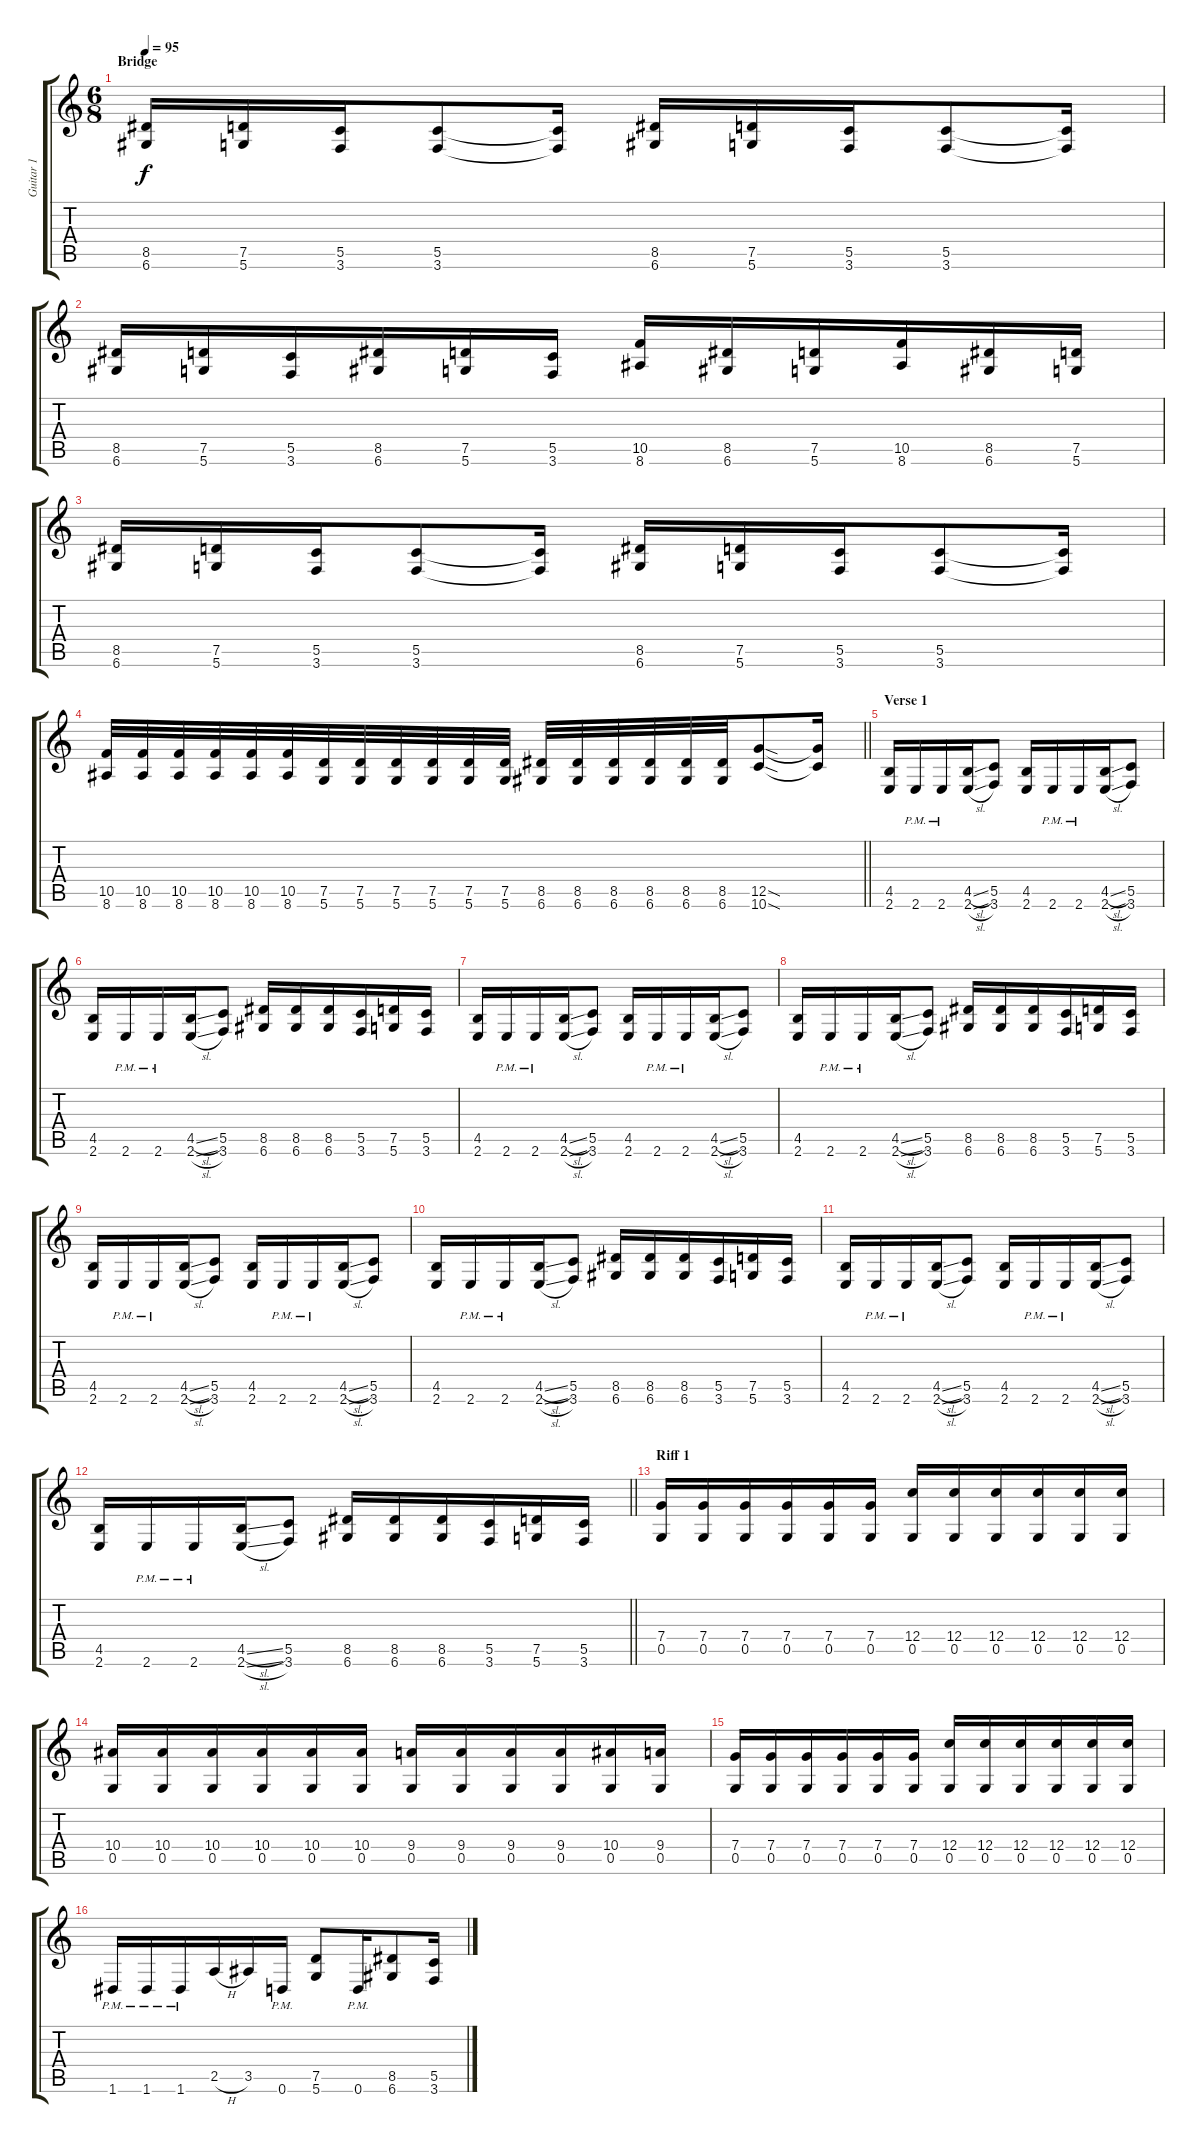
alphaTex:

\track ("Guitar 1" "Guitar 1") {instrument distortionguitar}
\staff {score tabs}
\tuning (D4 A3 F3 C3 G2 D2) {hide}
\ts (6 8)
\section ("" "Bridge")
\tempo 95
\clef g2
\ks c
(8.5 6.6).16{dy f} (7.5 5.6).16 (5.5 3.6).16 (5.5 3.6).8 (5.5{t} 3.6{t}).16 (8.5 6.6).16 (7.5 5.6).16 (5.5 3.6).16 (5.5 3.6).8 (5.5{t} 3.6{t}).16 |
(8.5 6.6).16 (7.5 5.6).16 (5.5 3.6).16 (8.5 6.6).16 (7.5 5.6).16 (5.5 3.6).16 (10.5 8.6).16 (8.5 6.6).16 (7.5 5.6).16 (10.5 8.6).16 (8.5 6.6).16 (7.5 5.6).16 |
(8.5 6.6).16 (7.5 5.6).16 (5.5 3.6).16 (5.5 3.6).8 (5.5{t} 3.6{t}).16 (8.5 6.6).16 (7.5 5.6).16 (5.5 3.6).16 (5.5 3.6).8 (5.5{t} 3.6{t}).16 |
\barLineRight lightlight
(10.5 8.6).32 (10.5 8.6).32 (10.5 8.6).32 (10.5 8.6).32 (10.5 8.6).32 (10.5 8.6).32 (7.5 5.6).32 (7.5 5.6).32 (7.5 5.6).32 (7.5 5.6).32 (7.5 5.6).32 (7.5 5.6).32 (8.5 6.6).32 (8.5 6.6).32 (8.5 6.6).32 (8.5 6.6).32 (8.5 6.6).32 (8.5 6.6).32 (12.5{sod} 10.6{sod}).8 (12.5{t} 10.6{t}).16 |
\section ("" "Verse 1")
(4.5 2.6).16 2.6{pm}.16 2.6{pm}.16 (4.5{sl} 2.6{sl}).16 (5.5 3.6).8 (4.5 2.6).16 2.6{pm}.16 2.6{pm}.16 (4.5{sl} 2.6{sl}).16 (5.5 3.6).8 |
(4.5 2.6).16 2.6{pm}.16 2.6{pm}.16 (4.5{sl} 2.6{sl}).16 (5.5 3.6).8 (8.5 6.6).16 (8.5 6.6).16 (8.5 6.6).16 (5.5 3.6).16 (7.5 5.6).16 (5.5 3.6).16 |
(4.5 2.6).16 2.6{pm}.16 2.6{pm}.16 (4.5{sl} 2.6{sl}).16 (5.5 3.6).8 (4.5 2.6).16 2.6{pm}.16 2.6{pm}.16 (4.5{sl} 2.6{sl}).16 (5.5 3.6).8 |
(4.5 2.6).16 2.6{pm}.16 2.6{pm}.16 (4.5{sl} 2.6{sl}).16 (5.5 3.6).8 (8.5 6.6).16 (8.5 6.6).16 (8.5 6.6).16 (5.5 3.6).16 (7.5 5.6).16 (5.5 3.6).16 |
(4.5 2.6).16 2.6{pm}.16 2.6{pm}.16 (4.5{sl} 2.6{sl}).16 (5.5 3.6).8 (4.5 2.6).16 2.6{pm}.16 2.6{pm}.16 (4.5{sl} 2.6{sl}).16 (5.5 3.6).8 |
(4.5 2.6).16 2.6{pm}.16 2.6{pm}.16 (4.5{sl} 2.6{sl}).16 (5.5 3.6).8 (8.5 6.6).16 (8.5 6.6).16 (8.5 6.6).16 (5.5 3.6).16 (7.5 5.6).16 (5.5 3.6).16 |
(4.5 2.6).16 2.6{pm}.16 2.6{pm}.16 (4.5{sl} 2.6{sl}).16 (5.5 3.6).8 (4.5 2.6).16 2.6{pm}.16 2.6{pm}.16 (4.5{sl} 2.6{sl}).16 (5.5 3.6).8 |
\barLineRight lightlight
(4.5 2.6).16 2.6{pm}.16 2.6{pm}.16 (4.5{sl} 2.6{sl}).16 (5.5 3.6).8 (8.5 6.6).16 (8.5 6.6).16 (8.5 6.6).16 (5.5 3.6).16 (7.5 5.6).16 (5.5 3.6).16 |
\section ("" "Riff 1")
(7.4 0.5).16 (7.4 0.5).16 (7.4 0.5).16 (7.4 0.5).16 (7.4 0.5).16 (7.4 0.5).16 (12.4 0.5).16 (12.4 0.5).16 (12.4 0.5).16 (12.4 0.5).16 (12.4 0.5).16 (12.4 0.5).16 |
(10.4 0.5).16 (10.4 0.5).16 (10.4 0.5).16 (10.4 0.5).16 (10.4 0.5).16 (10.4 0.5).16 (9.4 0.5).16 (9.4 0.5).16 (9.4 0.5).16 (9.4 0.5).16 (10.4 0.5).16 (9.4 0.5).16 |
(7.4 0.5).16 (7.4 0.5).16 (7.4 0.5).16 (7.4 0.5).16 (7.4 0.5).16 (7.4 0.5).16 (12.4 0.5).16 (12.4 0.5).16 (12.4 0.5).16 (12.4 0.5).16 (12.4 0.5).16 (12.4 0.5).16 |
1.6{pm}.16 1.6{pm}.16 1.6{pm}.16 2.5{h}.16 3.5.16 0.6{pm}.16 (7.5 5.6).8 0.6{pm}.16 (8.5 6.6).8 (5.5 3.6).16
